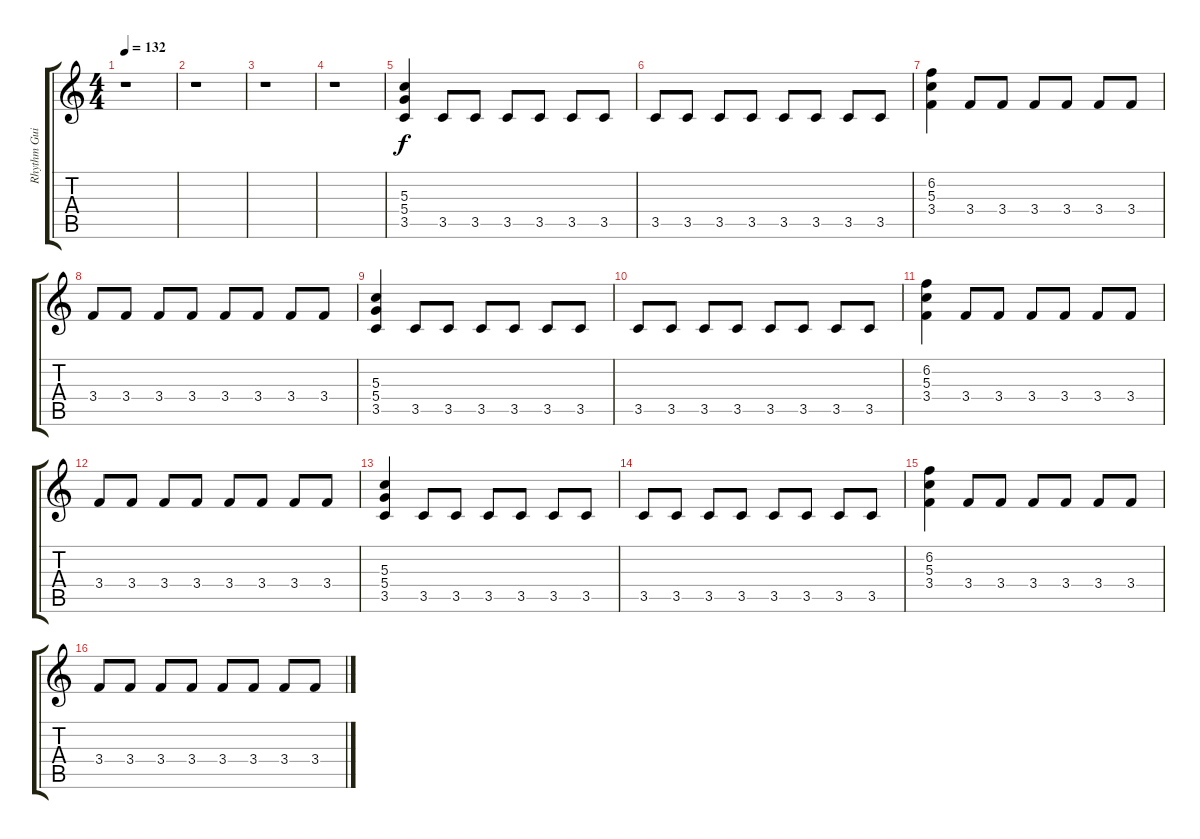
\track ("Rhythm Guitar III" "Rhythm Gui") {instrument overdrivenguitar}
\staff {score tabs}
\tuning (E4 B3 G3 D3 A2 E2) {hide}
\ts (4 4)
\tempo 132
\clef g2
\ks c
r.1{dy f} |
r.1 |
r.1 |
r.1 |
(5.3 5.4 3.5).4 3.5.8 3.5.8 3.5.8 3.5.8 3.5.8 3.5.8 |
3.5.8 3.5.8 3.5.8 3.5.8 3.5.8 3.5.8 3.5.8 3.5.8 |
(6.2 5.3 3.4).4 3.4.8 3.4.8 3.4.8 3.4.8 3.4.8 3.4.8 |
3.4.8 3.4.8 3.4.8 3.4.8 3.4.8 3.4.8 3.4.8 3.4.8 |
(5.3 5.4 3.5).4 3.5.8 3.5.8 3.5.8 3.5.8 3.5.8 3.5.8 |
3.5.8 3.5.8 3.5.8 3.5.8 3.5.8 3.5.8 3.5.8 3.5.8 |
(6.2 5.3 3.4).4 3.4.8 3.4.8 3.4.8 3.4.8 3.4.8 3.4.8 |
3.4.8 3.4.8 3.4.8 3.4.8 3.4.8 3.4.8 3.4.8 3.4.8 |
(5.3 5.4 3.5).4 3.5.8 3.5.8 3.5.8 3.5.8 3.5.8 3.5.8 |
3.5.8 3.5.8 3.5.8 3.5.8 3.5.8 3.5.8 3.5.8 3.5.8 |
(6.2 5.3 3.4).4 3.4.8 3.4.8 3.4.8 3.4.8 3.4.8 3.4.8 |
3.4.8 3.4.8 3.4.8 3.4.8 3.4.8 3.4.8 3.4.8 3.4.8
